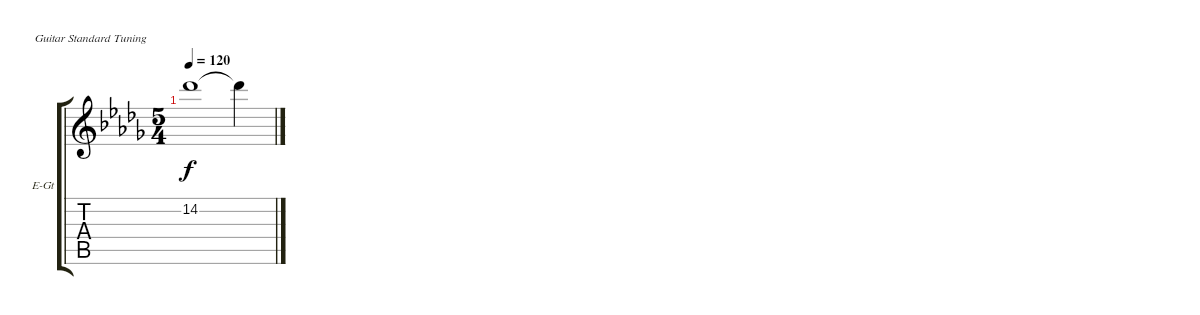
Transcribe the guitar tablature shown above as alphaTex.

\bracketExtendMode groupsimilarinstruments
\firstSystemTrackNameOrientation horizontal
\otherSystemsTrackNameOrientation horizontal
\track ("George Benson Lead Guitar" "E-Gt") {instrument electricguitarjazz}
\staff {score tabs}
\tuning (E4 B3 G3 D3 A2 E2)
\ts (5 4)
\tempo 120
\clef g2
\ks db
14.2{t}.1{dy f} 14.2{t}.4
